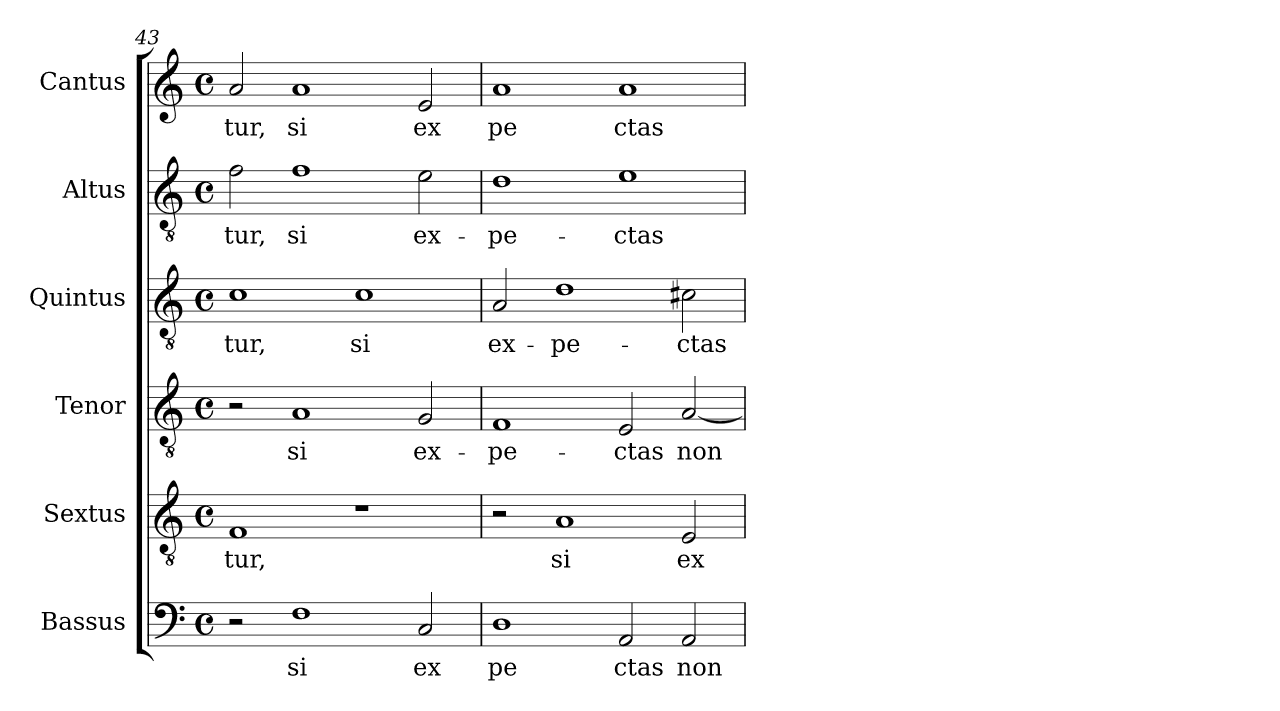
**kern	**text	**kern	**text	**kern	**text	**kern	**text	**kern	**text	**kern	**text
*part6	*part6	*part5	*part5	*part4	*part4	*part3	*part3	*part2	*part2	*part1	*part1
*staff6	*staff6	*staff5	*staff5	*staff4	*staff4	*staff3	*staff3	*staff2	*staff2	*staff1	*staff1
*I"Bassus	*	*I"Sextus	*	*I"Tenor	*	*I"Quintus	*	*I"Altus	*	*I"Cantus	*
*clefF4	*	*clefGv2	*	*clefGv2	*	*clefGv2	*	*clefGv2	*	*clefG2	*
*M4/4	*	*M4/4	*	*M4/4	*	*M4/4	*	*M4/4	*	*M4/4	*
*met(c)	*	*met(c)	*	*met(c)	*	*met(c)	*	*met(c)	*	*met(c)	*
=43	=43	=43	=43	=43	=43	=43	=43	=43	=43	=43	=43
!	!	!	!LO:LY:b:cj	!	!	!	!LO:LY:b:cj	!	!LO:LY:b:cj	!	!LO:LY:b:cj
2r	.	1F	-tur,	2r	.	1c	-tur,	2f\	-tur,	2a/	tur,
!	!LO:LY:b:cj	!	!	!	!LO:LY:b:cj	!	!	!	!LO:LY:b:cj	!	!LO:LY:b:cj
1F	si	.	.	1A	si	.	.	1f	si	1a	si
!	!	!	!	!	!	!	!LO:LY:b:cj	!	!	!	!
.	.	1r	.	.	.	1c	si	.	.	.	.
!	!LO:LY:b:cj	!	!	!	!LO:LY:b:cj	!	!	!	!LO:LY:b:cj	!	!LO:LY:b:cj
2C/	ex	.	.	2G/	ex-	.	.	2e\	ex-	2e/	ex
=44	=44	=44	=44	=44	=44	=44	=44	=44	=44	=44	=44
!	!LO:LY:b:cj	!	!	!	!LO:LY:b:cj	!	!LO:LY:b:cj	!	!LO:LY:b:cj	!	!LO:LY:b:cj
1D	pe	2r	.	1F	-pe-	2A/	ex-	1d	-pe-	1a	pe
!	!	!	!LO:LY:b:cj	!	!	!	!LO:LY:b:cj	!	!	!	!
.	.	1A	si	.	.	1d	-pe-	.	.	.	.
!	!LO:LY:b:cj	!	!	!	!LO:LY:b:cj	!	!	!	!LO:LY:b:cj	!	!LO:LY:b:cj
2AA/	ctas	.	.	2E/	-ctas	.	.	1e	-ctas	1a	ctas
!	!LO:LY:b:cj	!	!LO:LY:b:cj	!	!LO:LY:b	!	!LO:LY:b:cj	!	!	!	!
2AA/	non	2E/	ex-	[>2A/	non	2c#X\	-ctas	.	.	.	.
=	=	=	=	=	=	=	=	=	=	=	=
*-	*-	*-	*-	*-	*-	*-	*-	*-	*-	*-	*-
